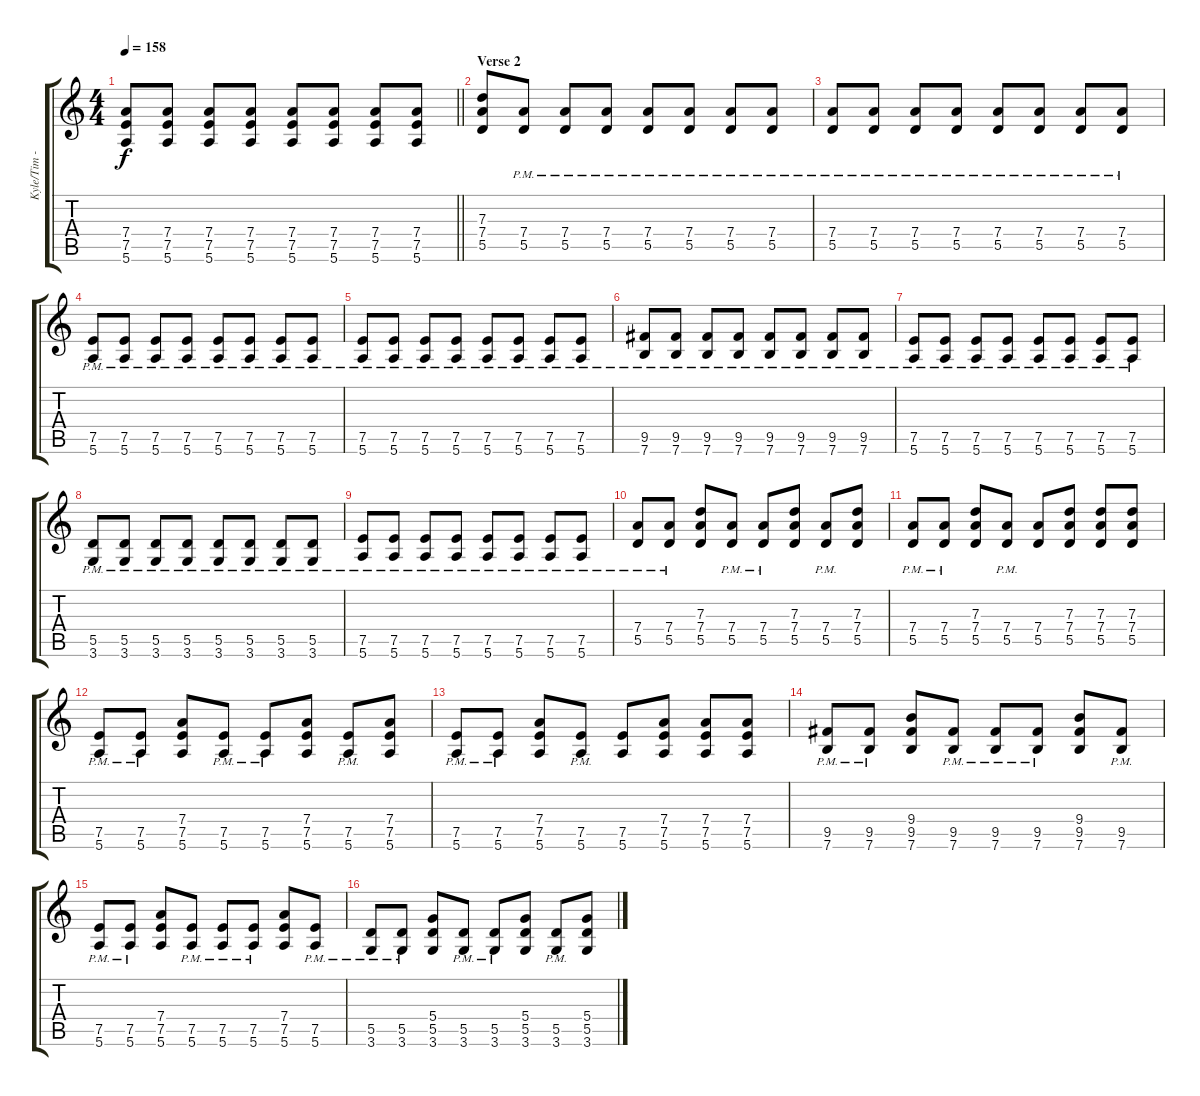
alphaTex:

\track ("Kyle/Tim - Guitar" "Kyle/Tim -") {instrument distortionguitar}
\staff {score tabs}
\tuning (E4 B3 G3 D3 A2 E2) {hide}
\ts (4 4)
\tempo 158
\clef g2
\barLineRight lightlight
\ks c
(7.4 7.5 5.6).8{dy f} (7.4 7.5 5.6).8 (7.4 7.5 5.6).8 (7.4 7.5 5.6).8 (7.4 7.5 5.6).8 (7.4 7.5 5.6).8 (7.4 7.5 5.6).8 (7.4 7.5 5.6).8 |
\section ("" "Verse 2")
(7.3 7.4 5.5).8 (7.4{pm} 5.5{pm}).8 (7.4{pm} 5.5{pm}).8 (7.4{pm} 5.5{pm}).8 (7.4{pm} 5.5{pm}).8 (7.4{pm} 5.5{pm}).8 (7.4{pm} 5.5{pm}).8 (7.4{pm} 5.5{pm}).8 |
(7.4{pm} 5.5{pm}).8 (7.4{pm} 5.5{pm}).8 (7.4{pm} 5.5{pm}).8 (7.4{pm} 5.5{pm}).8 (7.4{pm} 5.5{pm}).8 (7.4{pm} 5.5{pm}).8 (7.4{pm} 5.5{pm}).8 (7.4{pm} 5.5{pm}).8 |
(7.5{pm} 5.6{pm}).8 (7.5{pm} 5.6{pm}).8 (7.5{pm} 5.6{pm}).8 (7.5{pm} 5.6{pm}).8 (7.5{pm} 5.6{pm}).8 (7.5{pm} 5.6{pm}).8 (7.5{pm} 5.6{pm}).8 (7.5{pm} 5.6{pm}).8 |
(7.5{pm} 5.6{pm}).8 (7.5{pm} 5.6{pm}).8 (7.5{pm} 5.6{pm}).8 (7.5{pm} 5.6{pm}).8 (7.5{pm} 5.6{pm}).8 (7.5{pm} 5.6{pm}).8 (7.5{pm} 5.6{pm}).8 (7.5{pm} 5.6{pm}).8 |
(9.5{pm} 7.6{pm}).8 (9.5{pm} 7.6{pm}).8 (9.5{pm} 7.6{pm}).8 (9.5{pm} 7.6{pm}).8 (9.5{pm} 7.6{pm}).8 (9.5{pm} 7.6{pm}).8 (9.5{pm} 7.6{pm}).8 (9.5{pm} 7.6{pm}).8 |
(7.5{pm} 5.6{pm}).8 (7.5{pm} 5.6{pm}).8 (7.5{pm} 5.6{pm}).8 (7.5{pm} 5.6{pm}).8 (7.5{pm} 5.6{pm}).8 (7.5{pm} 5.6{pm}).8 (7.5{pm} 5.6{pm}).8 (7.5{pm} 5.6{pm}).8 |
(5.5{pm} 3.6{pm}).8 (5.5{pm} 3.6{pm}).8 (5.5{pm} 3.6{pm}).8 (5.5{pm} 3.6{pm}).8 (5.5{pm} 3.6{pm}).8 (5.5{pm} 3.6{pm}).8 (5.5{pm} 3.6{pm}).8 (5.5{pm} 3.6{pm}).8 |
(7.5{pm} 5.6{pm}).8 (7.5{pm} 5.6{pm}).8 (7.5{pm} 5.6{pm}).8 (7.5{pm} 5.6{pm}).8 (7.5{pm} 5.6{pm}).8 (7.5{pm} 5.6{pm}).8 (7.5{pm} 5.6{pm}).8 (7.5{pm} 5.6{pm}).8 |
(7.4{pm} 5.5{pm}).8 (7.4{pm} 5.5{pm}).8 (7.3 7.4 5.5).8 (7.4{pm} 5.5{pm}).8 (7.4{pm} 5.5{pm}).8 (7.3 7.4 5.5).8 (7.4{pm} 5.5{pm}).8 (7.3 7.4 5.5).8 |
(7.4{pm} 5.5{pm}).8 (7.4{pm} 5.5{pm}).8 (7.3 7.4 5.5).8 (7.4{pm} 5.5{pm}).8 (7.4 5.5).8 (7.3 7.4 5.5).8 (7.3 7.4 5.5).8 (7.3 7.4 5.5).8 |
(7.5{pm} 5.6{pm}).8 (7.5{pm} 5.6{pm}).8 (7.4 7.5 5.6).8 (7.5{pm} 5.6{pm}).8 (7.5{pm} 5.6{pm}).8 (7.4 7.5 5.6).8 (7.5{pm} 5.6{pm}).8 (7.4 7.5 5.6).8 |
(7.5{pm} 5.6{pm}).8 (7.5{pm} 5.6{pm}).8 (7.4 7.5 5.6).8 (7.5{pm} 5.6{pm}).8 (7.5 5.6).8 (7.4 7.5 5.6).8 (7.4 7.5 5.6).8 (7.4 7.5 5.6).8 |
(9.5{pm} 7.6{pm}).8 (9.5{pm} 7.6{pm}).8 (9.4 9.5 7.6).8 (9.5{pm} 7.6{pm}).8 (9.5{pm} 7.6{pm}).8 (9.5{pm} 7.6{pm}).8 (9.4 9.5 7.6).8 (9.5{pm} 7.6{pm}).8 |
(7.5{pm} 5.6{pm}).8 (7.5{pm} 5.6{pm}).8 (7.4 7.5 5.6).8 (7.5{pm} 5.6{pm}).8 (7.5{pm} 5.6{pm}).8 (7.5{pm} 5.6{pm}).8 (7.4 7.5 5.6).8 (7.5{pm} 5.6{pm}).8 |
(5.5{pm} 3.6{pm}).8 (5.5{pm} 3.6{pm}).8 (5.4 5.5 3.6).8 (5.5{pm} 3.6{pm}).8 (5.5{pm} 3.6{pm}).8 (5.4 5.5 3.6).8 (5.5{pm} 3.6{pm}).8 (5.4 5.5 3.6).8
